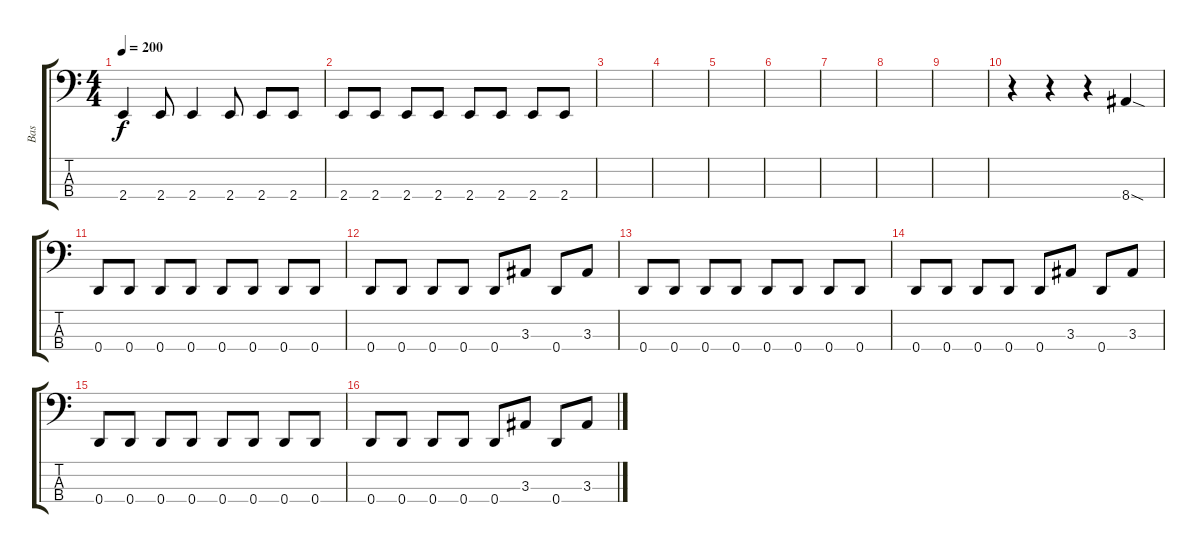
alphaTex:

\track ("Bas" "Bas") {instrument electricbasspick}
\staff {score tabs}
\tuning (F2 C2 G1 D1) {hide}
\ts (4 4)
\tempo 200
\clef f4
\ks c
2.4.4{dy f} 2.4.8 2.4.4 2.4.8 2.4.8 2.4.8 |
2.4.8 2.4.8 2.4.8 2.4.8 2.4.8 2.4.8 2.4.8 2.4.8 |
|
|
|
|
|
|
|
r.4 r.4 r.4 8.4{sod}.4 |
0.4.8 0.4.8 0.4.8 0.4.8 0.4.8 0.4.8 0.4.8 0.4.8 |
0.4.8 0.4.8 0.4.8 0.4.8 0.4.8 3.3.8 0.4.8 3.3.8 |
0.4.8 0.4.8 0.4.8 0.4.8 0.4.8 0.4.8 0.4.8 0.4.8 |
0.4.8 0.4.8 0.4.8 0.4.8 0.4.8 3.3.8 0.4.8 3.3.8 |
0.4.8 0.4.8 0.4.8 0.4.8 0.4.8 0.4.8 0.4.8 0.4.8 |
0.4.8 0.4.8 0.4.8 0.4.8 0.4.8 3.3.8 0.4.8 3.3.8
